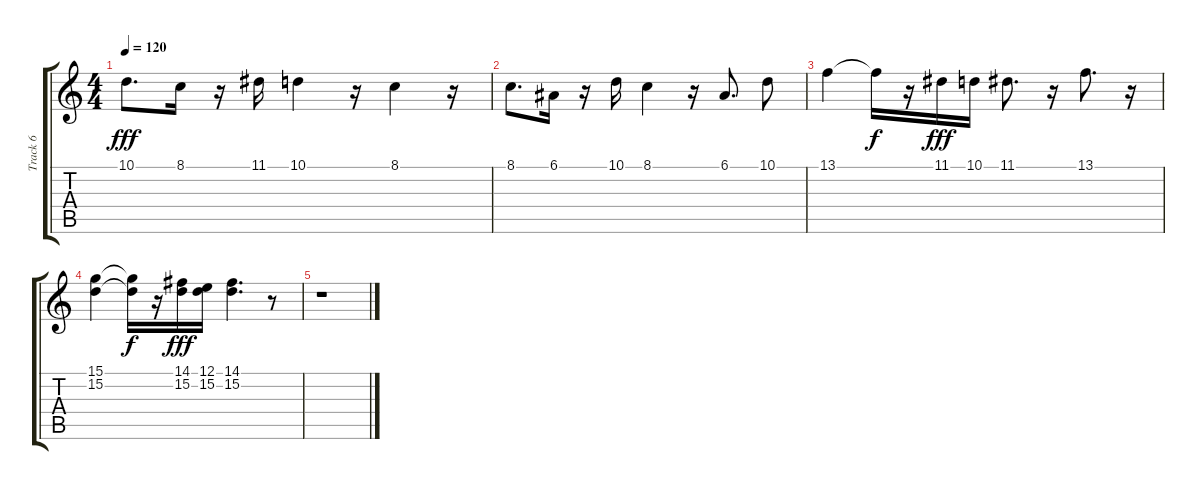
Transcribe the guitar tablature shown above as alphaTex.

\track ("Track 6" "Track 6") {instrument frenchhorn}
\staff {score tabs}
\tuning (E4 B3 G3 D3 A2 E2) {hide}
\ts (4 4)
\tempo 120
\clef g2
\ks c
10.1.8{d dy fff} 8.1.16 r.16 11.1.16 10.1.4 r.16 8.1.4 r.16 |
8.1.8{d} 6.1.16 r.16 10.1.16 8.1.4 r.16 6.1.8{d} 10.1.8 |
13.1.4 13.1{t}.16{dy f} r.16 11.1.16{dy fff} 10.1.16 11.1.8{d} r.16 13.1.8{d} r.16 |
(15.1 15.2).4 (15.1{t} 15.2{t}).16{dy f} r.16 (14.1 15.2).16{dy fff} (12.1 15.2).16 (14.1 15.2).4{d} r.8 |
r.1
